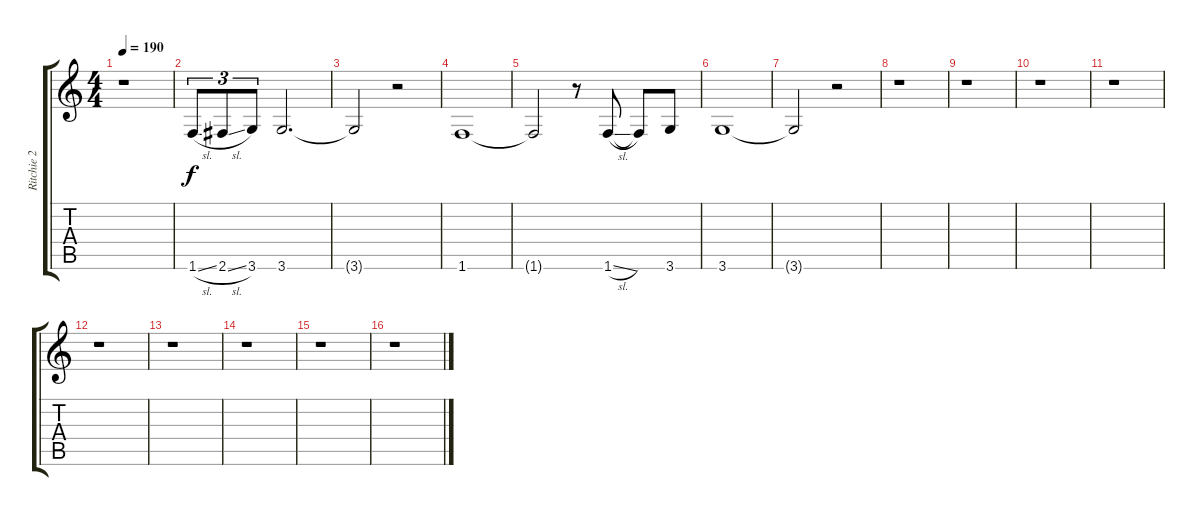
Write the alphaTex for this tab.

\track ("Ritchie 2" "Ritchie 2") {instrument overdrivenguitar}
\staff {score tabs}
\tuning (E4 B3 G3 D3 A2 E2) {hide}
\ts (4 4)
\tempo 190
\clef g2
\ks c
r.1{dy f} |
1.6{sl}.8{tu (3 2)} 2.6{sl}.8{tu (3 2)} 3.6.8{tu (3 2)} 3.6.2{d} |
3.6{t}.2 r.2 |
1.6.1 |
1.6{t}.2 r.8 1.6{sl}.8 1.6{t}.8 3.6.8 |
3.6.1 |
3.6{t}.2 r.2 |
r.1 |
r.1 |
r.1 |
r.1 |
r.1 |
r.1 |
r.1 |
r.1 |
r.1
